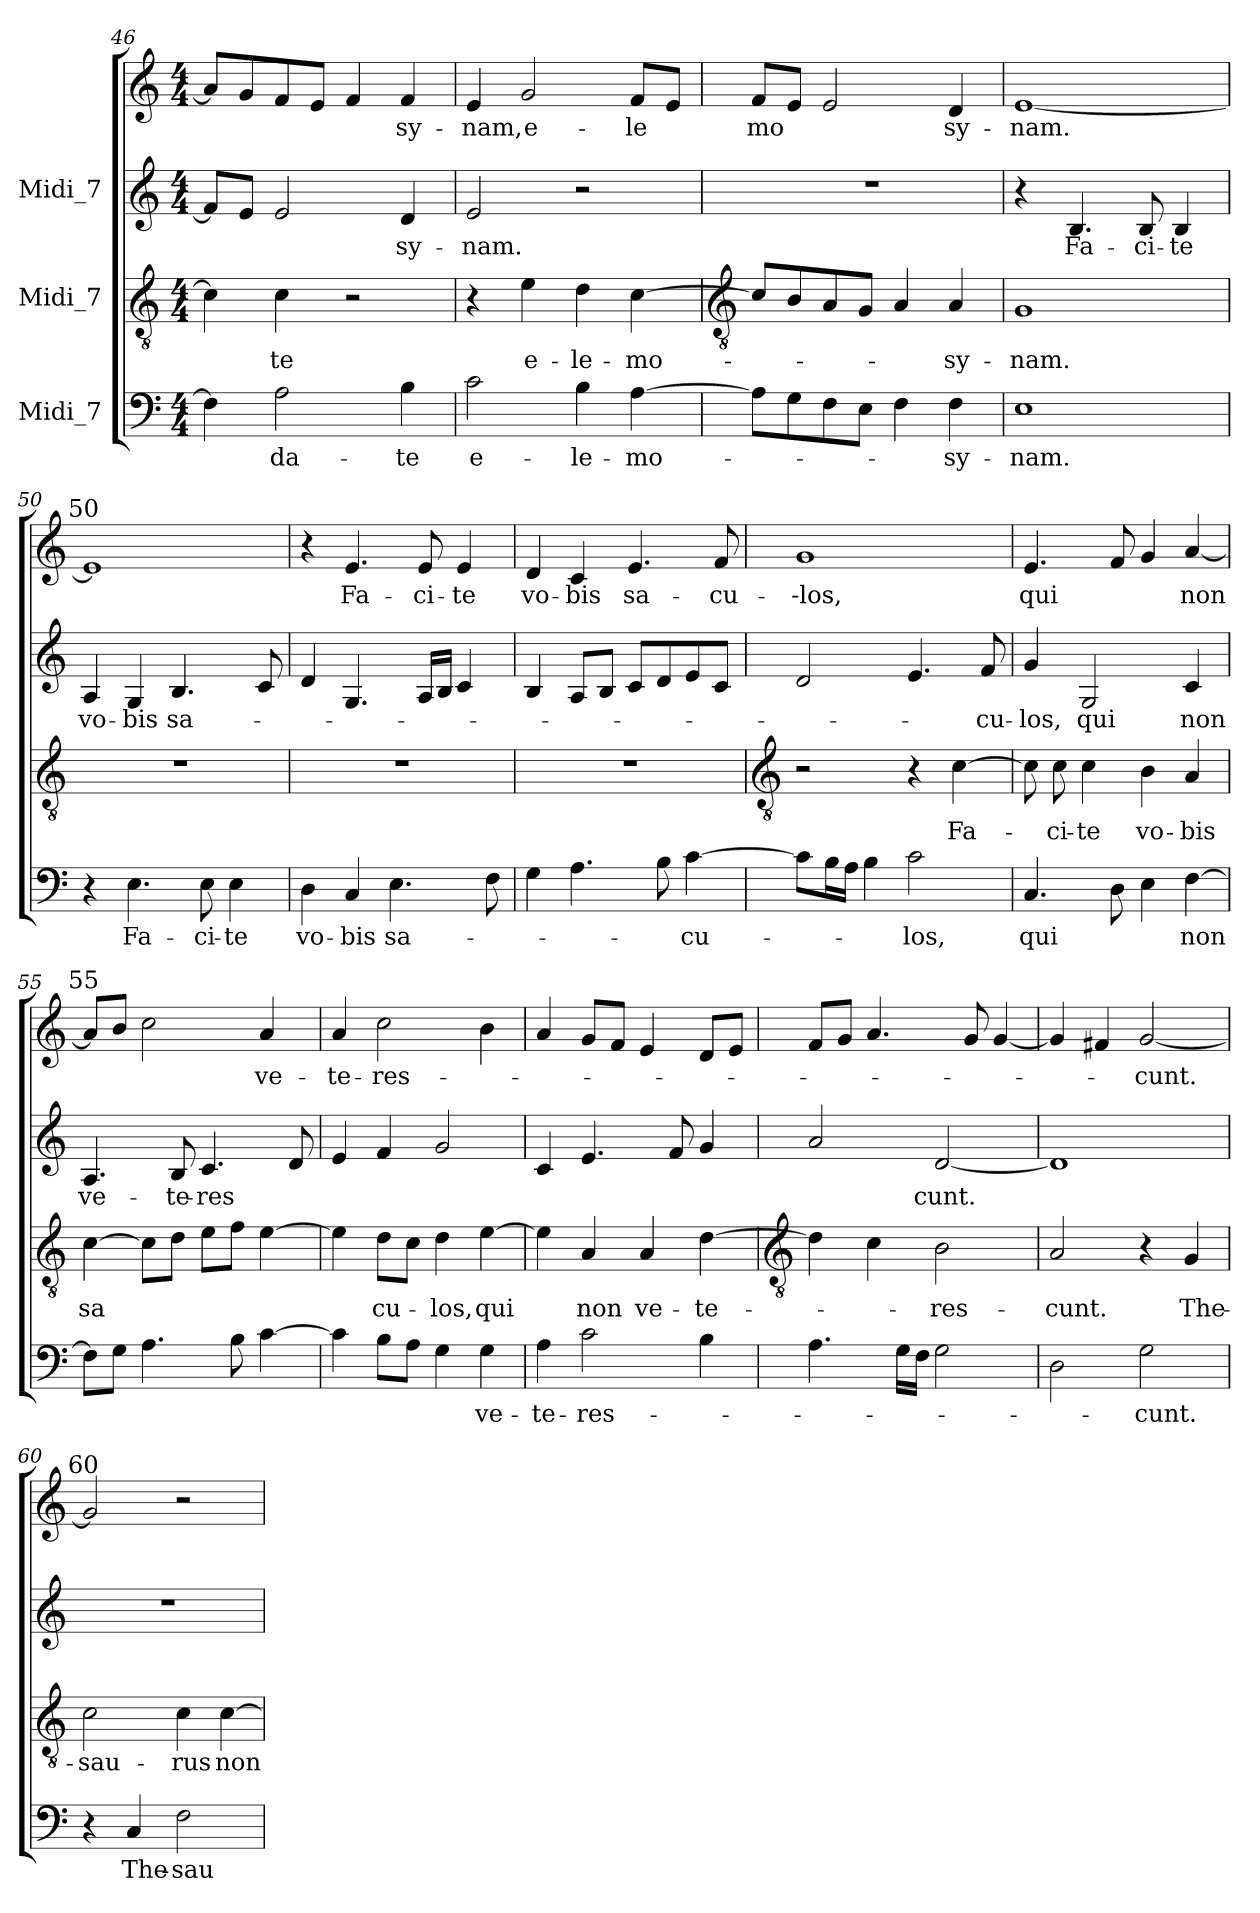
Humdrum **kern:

**kern	**text	**kern	**text	**kern	**text	**kern	**text
*part4	*part4	*part3	*part3	*part2	*part2	*part1	*part1
*staff4	*staff4	*staff3	*staff3	*staff2	*staff2	*staff1	*staff1
*I"Midi_7	*	*I"Midi_7	*	*I"Midi_7	*	*	*
*clefF4	*	*clefGv2	*	*clefG2	*	*clefG2	*
*k[]	*	*k[]	*	*k[]	*	*k[]	*
*C:	*	*C:	*	*C:	*	*C:	*
*M4/4	*	*M4/4	*	*M4/4	*	*M4/4	*
=46	=46	=46	=46	=46	=46	=46	=46
4F]	.	4c]	.	8fL]	.	8aL]	.
.	.	.	.	8eJ	.	8g	.
!	!LO:LY:b	!	!LO:LY:b	!	!	!	!
2A	da-	4c	-te	2e	.	8f	.
.	.	.	.	.	.	8eJ	.
.	.	2r	.	.	.	4f	.
!	!LO:LY:b	!	!	!	!LO:LY:b	!	!LO:LY:b
4B	-te	.	.	4d	-sy-	4f	-sy-
=47	=47	=47	=47	=47	=47	=47	=47
!	!LO:LY:b	!	!	!	!LO:LY:b	!	!LO:LY:b
2c	e-	4r	.	2e	-nam.	4e	-nam,
!	!	!	!LO:LY:b	!	!	!	!LO:LY:b
.	.	4e	e-	.	.	2g	e-
!	!LO:LY:b	!	!LO:LY:b	!	!	!	!
4B	-le-	4d	-le-	2r	.	.	.
!	!LO:LY:b	!	!LO:LY:b	!	!	!	!LO:LY:b
[4A	-mo-	[4c	-mo-	.	.	8fL	-le
.	.	.	.	.	.	8eJ	.
!!LO:LB:g=z
=48	=48	=48	=48	=48	=48	=48	=48
*	*	*clefGv2	*	*	*	*	*
!	!	!	!	!	!	!	!LO:LY:b
8AL]	.	8cL]	.	1r	.	8fL	-mo
8G	.	8B	.	.	.	8eJ	.
8F	.	8A	.	.	.	2e	.
8EJ	.	8GJ	.	.	.	.	.
4F	.	4A	.	.	.	.	.
!	!LO:LY:b	!	!LO:LY:b	!	!	!	!LO:LY:b
4F	-sy-	4A	-sy-	.	.	4d	sy-
=49	=49	=49	=49	=49	=49	=49	=49
!	!LO:LY:b	!	!LO:LY:b	!	!	!	!LO:LY:b
1E	-nam.	1G	-nam.	4r	.	[1e	-nam.
!	!	!	!	!	!LO:LY:b	!	!
.	.	.	.	4.B	Fa-	.	.
!	!	!	!	!	!LO:LY:b	!	!
.	.	.	.	8B	-ci-	.	.
!	!	!	!	!	!LO:LY:b	!	!
.	.	.	.	4B	-te	.	.
=50	=50	=50	=50	=50	=50	=50	=50
!	!	!	!	!	!	!LO:TX:a:cj:t=50	!
!	!	!	!	!	!LO:LY:b	!	!
4r	.	1r	.	4A	vo-	1e]	.
!	!LO:LY:b	!	!	!	!LO:LY:b	!	!
4.E	Fa-	.	.	4G	-bis	.	.
!	!	!	!	!	!LO:LY:b	!	!
.	.	.	.	4.B	sa-	.	.
!	!LO:LY:b	!	!	!	!	!	!
8E	-ci-	.	.	.	.	.	.
!	!LO:LY:b	!	!	!	!	!	!
4E	-te	.	.	.	.	.	.
.	.	.	.	8c	.	.	.
=51	=51	=51	=51	=51	=51	=51	=51
!	!LO:LY:b	!	!	!	!	!	!
4D	vo-	1r	.	4d	.	4r	.
!	!LO:LY:b	!	!	!	!	!	!LO:LY:b
4C	-bis	.	.	4.G	.	4.e	Fa-
!	!LO:LY:b	!	!	!	!	!	!
4.E	sa-	.	.	.	.	.	.
!	!	!	!	!	!	!	!LO:LY:b
.	.	.	.	16ALL	.	8e	-ci-
.	.	.	.	16BJJ	.	.	.
!	!	!	!	!	!	!	!LO:LY:b
.	.	.	.	4c	.	4e	-te
8F	.	.	.	.	.	.	.
=52	=52	=52	=52	=52	=52	=52	=52
!	!	!	!	!	!	!	!LO:LY:b
4G	.	1r	.	4B	.	4d	vo-
!	!	!	!	!	!	!	!LO:LY:b
4.A	.	.	.	8AL	.	4c	-bis
.	.	.	.	8BJ	.	.	.
!	!	!	!	!	!	!	!LO:LY:b
.	.	.	.	8cL	.	4.e	sa-
8B	.	.	.	8d	.	.	.
!	!LO:LY:b	!	!	!	!	!	!
[4c	-cu-	.	.	8e	.	.	.
!	!	!	!	!	!	!	!LO:LY:b
.	.	.	.	8cJ	.	8f	-cu-
!!LO:LB:g=z
=53	=53	=53	=53	=53	=53	=53	=53
*	*	*clefGv2	*	*	*	*	*
!	!	!	!	!	!	!	!LO:LY:b
8cL]	.	2r	.	2d	.	1g	--los,
16BL	.	.	.	.	.	.	.
16AJJ	.	.	.	.	.	.	.
4B	.	.	.	.	.	.	.
!	!LO:LY:b	!	!	!	!	!	!
2c	-los,	4r	.	4.e	.	.	.
!	!	!	!LO:LY:b	!	!	!	!
.	.	[4c	Fa-	.	.	.	.
!	!	!	!	!	!LO:LY:b	!	!
.	.	.	.	8f	-cu-	.	.
=54	=54	=54	=54	=54	=54	=54	=54
!	!LO:LY:b	!	!	!	!LO:LY:b	!	!LO:LY:b
4.C	qui	8c]	.	4g	-los,	4.e	qui
!	!	!	!LO:LY:b	!	!	!	!
.	.	8c	-ci-	.	.	.	.
!	!	!	!LO:LY:b	!	!LO:LY:b	!	!
.	.	4c	-te	2G	qui	.	.
8D	.	.	.	.	.	8f	.
!	!	!	!LO:LY:b	!	!	!	!
4E	.	4B	vo-	.	.	4g	.
!	!LO:LY:b	!	!LO:LY:b	!	!LO:LY:b	!	!LO:LY:b
[4F	non	4A	-bis	4c	non	[4a	non
=55	=55	=55	=55	=55	=55	=55	=55
!	!	!	!	!	!	!LO:TX:a:cj:t=55	!
!	!	!	!LO:LY:b	!	!LO:LY:b	!	!
8FL]	.	[4c	sa	4.A	ve-	8aL]	.
8GJ	.	.	.	.	.	8bJ	.
4.A	.	8cL]	.	.	.	2cc	.
!	!	!	!	!	!LO:LY:b	!	!
.	.	8dJ	.	8B	-te-	.	.
!	!	!	!	!	!LO:LY:b	!	!
.	.	8eL	.	4.c	-res	.	.
8B	.	8fJ	.	.	.	.	.
!	!	!	!	!	!	!	!LO:LY:b
[4c	.	[4e	.	.	.	4a	ve-
.	.	.	.	8d	.	.	.
=56	=56	=56	=56	=56	=56	=56	=56
!	!	!	!	!	!	!	!LO:LY:b
4c]	.	4e]	.	4e	.	4a	-te-
!	!	!	!LO:LY:b	!	!	!	!LO:LY:b
8BL	.	8dL	cu-	4f	.	2cc	-res-
8AJ	.	8cJ	.	.	.	.	.
!	!	!	!LO:LY:b	!	!	!	!
4G	.	4d	-los,	2g	.	.	.
!	!LO:LY:b	!	!LO:LY:b	!	!	!	!
4G	ve-	[4e	qui	.	.	4b	.
=57	=57	=57	=57	=57	=57	=57	=57
!	!LO:LY:b	!	!	!	!	!	!
4A	-te-	4e]	.	4c	.	4a	.
!	!LO:LY:b	!	!LO:LY:b	!	!	!	!
2c	-res-	4A	non	4.e	.	8gL	.
.	.	.	.	.	.	8fJ	.
!	!	!	!LO:LY:b	!	!	!	!
.	.	4A	ve-	.	.	4e	.
.	.	.	.	8f	.	.	.
!	!	!	!LO:LY:b	!	!	!	!
4B	.	[4d	-te-	4g	.	8dL	.
.	.	.	.	.	.	8eJ	.
!!LO:LB:g=z
=58	=58	=58	=58	=58	=58	=58	=58
*	*	*clefGv2	*	*	*	*	*
4.A	.	4d]	.	2a	.	8fL	.
.	.	.	.	.	.	8gJ	.
.	.	4c	.	.	.	4.a	.
16GLL	.	.	.	.	.	.	.
16FJJ	.	.	.	.	.	.	.
!	!	!	!LO:LY:b	!	!LO:LY:b	!	!
2G	.	2B	-res-	[2d	cunt.	.	.
.	.	.	.	.	.	8g	.
.	.	.	.	.	.	[4g	.
=59	=59	=59	=59	=59	=59	=59	=59
!	!	!	!LO:LY:b	!	!	!	!
2D	.	2A	-cunt.	1d]	.	4g]	.
.	.	.	.	.	.	4f#	.
!	!LO:LY:b	!	!	!	!	!	!LO:LY:b
2G	-cunt.	4r	.	.	.	[2g	-cunt.
!	!	!	!LO:LY:b	!	!	!	!
.	.	4G	The-	.	.	.	.
=60	=60	=60	=60	=60	=60	=60	=60
!	!	!	!	!	!	!LO:TX:a:cj:t=60	!
!	!	!	!LO:LY:b	!	!	!	!
4r	.	2c	-sau-	1r	.	2g]	.
!	!LO:LY:b	!	!	!	!	!	!
4C	The-	.	.	.	.	.	.
!	!LO:LY:b	!	!LO:LY:b	!	!	!	!
2F	-sau-	4c	-rus	.	.	2r	.
!	!	!	!LO:LY:b	!	!	!	!
.	.	[4c	non	.	.	.	.
=	=	=	=	=	=	=	=
*-	*-	*-	*-	*-	*-	*-	*-
